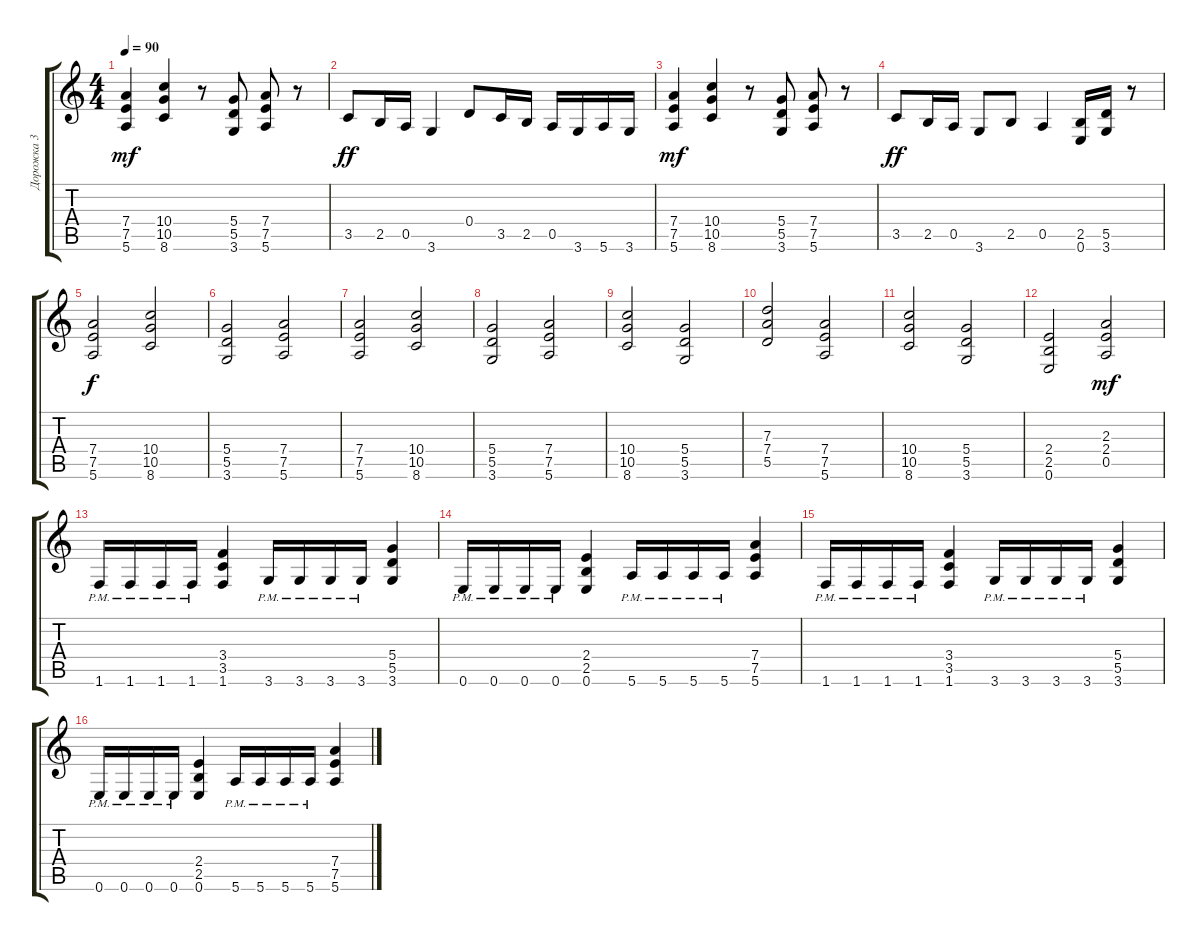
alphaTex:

\track ("Дорожка 3" "Дорожка 3") {instrument distortionguitar}
\staff {score tabs}
\tuning (E4 B3 G3 D3 A2 E2) {hide}
\ts (4 4)
\tempo 90
\clef g2
\ks c
(7.4 7.5 5.6).4{dy mf} (10.4 10.5 8.6).4 r.8 (5.4 5.5 3.6).8 (7.4 7.5 5.6).8 r.8 |
3.5.8{dy ff} 2.5.16 0.5.16 3.6.4 0.4.8 3.5.16 2.5.16 0.5.16 3.6.16 5.6.16 3.6.16 |
(7.4 7.5 5.6).4{dy mf} (10.4 10.5 8.6).4 r.8 (5.4 5.5 3.6).8 (7.4 7.5 5.6).8 r.8 |
3.5.8{dy ff} 2.5.16 0.5.16 3.6.8 2.5.8 0.5.4 (2.5 0.6).16 (5.5 3.6).16 r.8 |
(7.4 7.5 5.6).2{dy f instrument electricguitarclean} (10.4 10.5 8.6).2 |
(5.4 5.5 3.6).2 (7.4 7.5 5.6).2 |
(7.4 7.5 5.6).2 (10.4 10.5 8.6).2 |
(5.4 5.5 3.6).2 (7.4 7.5 5.6).2 |
(10.4 10.5 8.6).2 (5.4 5.5 3.6).2 |
(7.3 7.4 5.5).2 (7.4 7.5 5.6).2 |
(10.4 10.5 8.6).2 (5.4 5.5 3.6).2 |
(2.4 2.5 0.6).2 (2.3 2.4 0.5).2{dy mf} |
1.6{pm}.16{instrument distortionguitar} 1.6{pm}.16 1.6{pm}.16 1.6{pm}.16 (3.4 3.5 1.6).4 3.6{pm}.16 3.6{pm}.16 3.6{pm}.16 3.6{pm}.16 (5.4 5.5 3.6).4 |
0.6{pm}.16 0.6{pm}.16 0.6{pm}.16 0.6{pm}.16 (2.4 2.5 0.6).4 5.6{pm}.16 5.6{pm}.16 5.6{pm}.16 5.6{pm}.16 (7.4 7.5 5.6).4 |
1.6{pm}.16 1.6{pm}.16 1.6{pm}.16 1.6{pm}.16 (3.4 3.5 1.6).4 3.6{pm}.16 3.6{pm}.16 3.6{pm}.16 3.6{pm}.16 (5.4 5.5 3.6).4 |
0.6{pm}.16 0.6{pm}.16 0.6{pm}.16 0.6{pm}.16 (2.4 2.5 0.6).4 5.6{pm}.16 5.6{pm}.16 5.6{pm}.16 5.6{pm}.16 (7.4 7.5 5.6).4
